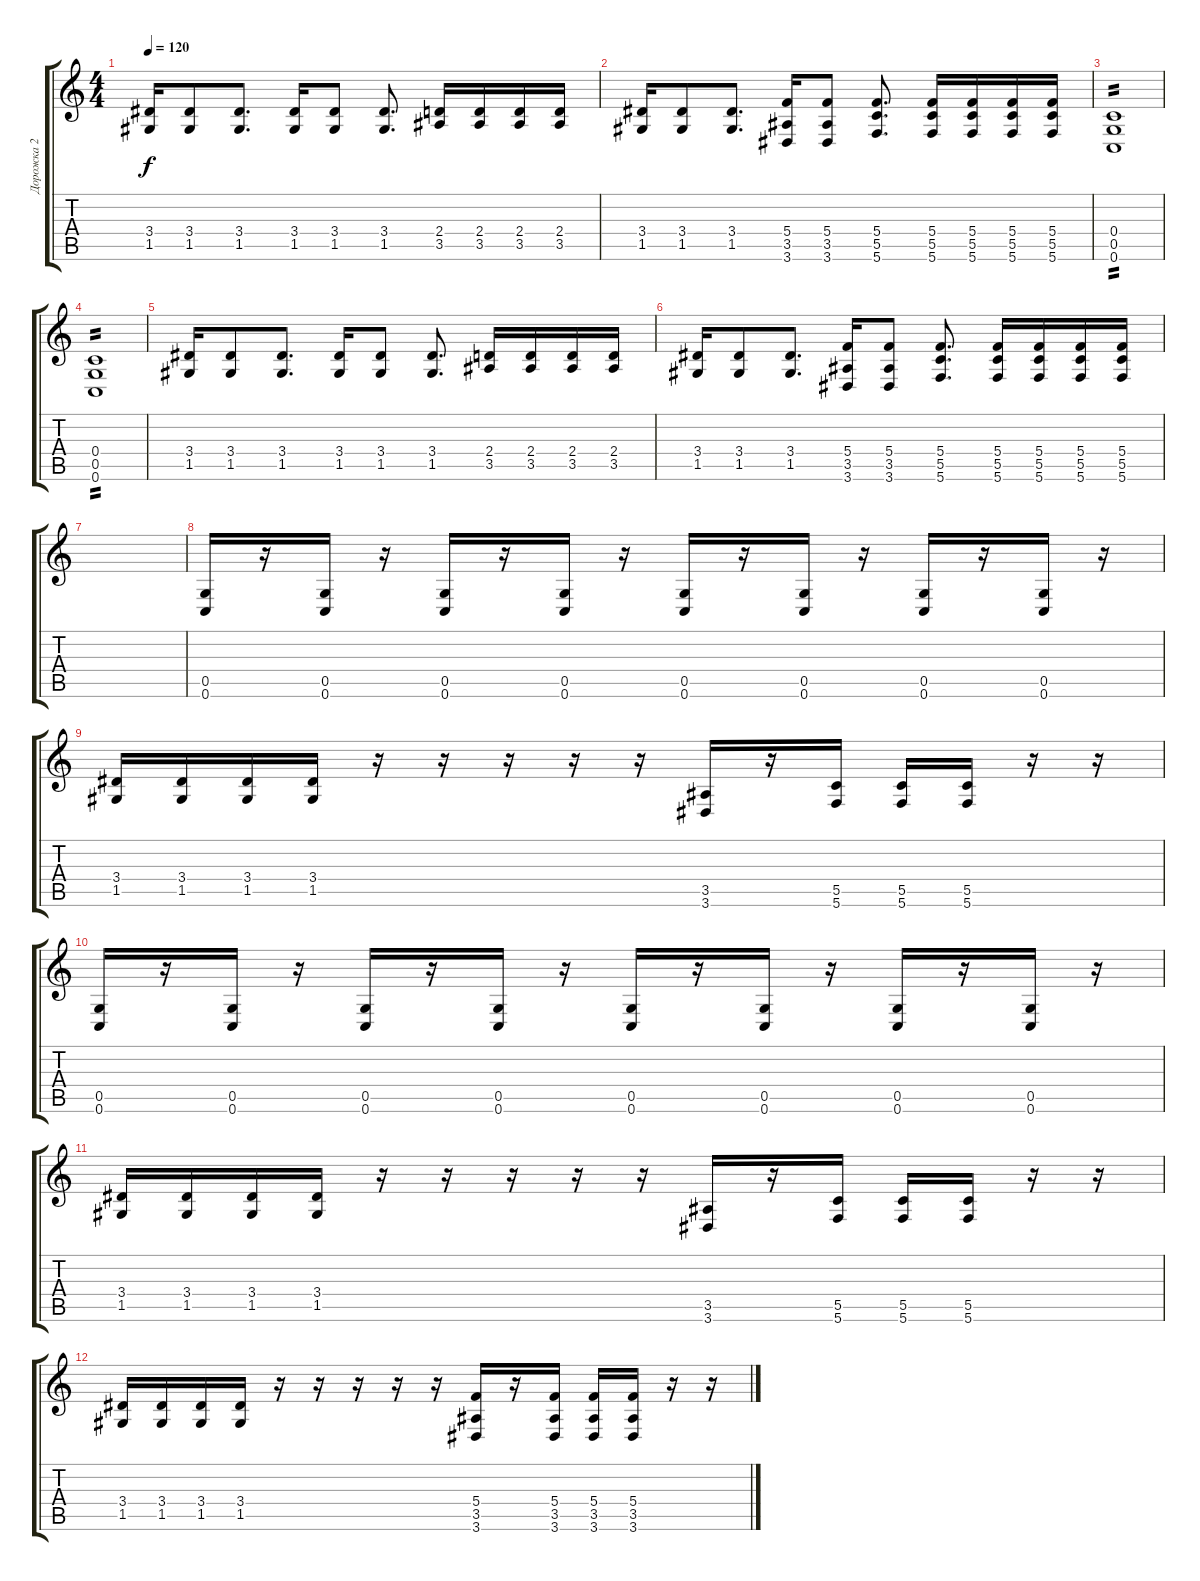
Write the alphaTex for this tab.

\track ("Дорожка 2" "Дорожка 2") {instrument distortionguitar}
\staff {score tabs}
\tuning (D4 A3 F3 C3 G2 C2) {hide}
\ts (4 4)
\tempo 120
\clef g2
\ks c
(3.4 1.5).16{dy f} (3.4 1.5).8 (3.4 1.5).8{d} (3.4 1.5).16 (3.4 1.5).8 (3.4 1.5).8{d} (2.4 3.5).16 (2.4 3.5).16 (2.4 3.5).16 (2.4 3.5).16 |
(3.4 1.5).16 (3.4 1.5).8 (3.4 1.5).8{d} (5.4 3.5 3.6).16 (5.4 3.5 3.6).8 (5.4 5.5 5.6).8{d} (5.4 5.5 5.6).16 (5.4 5.5 5.6).16 (5.4 5.5 5.6).16 (5.4 5.5 5.6).16 |
(0.4 0.5 0.6).1{tp 2} |
(0.4 0.5 0.6).1{tp 2} |
(3.4 1.5).16 (3.4 1.5).8 (3.4 1.5).8{d} (3.4 1.5).16 (3.4 1.5).8 (3.4 1.5).8{d} (2.4 3.5).16 (2.4 3.5).16 (2.4 3.5).16 (2.4 3.5).16 |
(3.4 1.5).16 (3.4 1.5).8 (3.4 1.5).8{d} (5.4 3.5 3.6).16 (5.4 3.5 3.6).8 (5.4 5.5 5.6).8{d} (5.4 5.5 5.6).16 (5.4 5.5 5.6).16 (5.4 5.5 5.6).16 (5.4 5.5 5.6).16 |
|
(0.5 0.6).16 r.16 (0.5 0.6).16 r.16 (0.5 0.6).16 r.16 (0.5 0.6).16 r.16 (0.5 0.6).16 r.16 (0.5 0.6).16 r.16 (0.5 0.6).16 r.16 (0.5 0.6).16 r.16 |
(3.4 1.5).16 (3.4 1.5).16 (3.4 1.5).16 (3.4 1.5).16 r.16 r.16 r.16 r.16 r.16 (3.5 3.6).16 r.16 (5.5 5.6).16 (5.5 5.6).16 (5.5 5.6).16 r.16 r.16 |
(0.5 0.6).16 r.16 (0.5 0.6).16 r.16 (0.5 0.6).16 r.16 (0.5 0.6).16 r.16 (0.5 0.6).16 r.16 (0.5 0.6).16 r.16 (0.5 0.6).16 r.16 (0.5 0.6).16 r.16 |
(3.4 1.5).16 (3.4 1.5).16 (3.4 1.5).16 (3.4 1.5).16 r.16 r.16 r.16 r.16 r.16 (3.5 3.6).16 r.16 (5.5 5.6).16 (5.5 5.6).16 (5.5 5.6).16 r.16 r.16 |
(3.4 1.5).16 (3.4 1.5).16 (3.4 1.5).16 (3.4 1.5).16 r.16 r.16 r.16 r.16 r.16 (5.4 3.5 3.6).16 r.16 (5.4 3.5 3.6).16 (5.4 3.5 3.6).16 (5.4 3.5 3.6).16 r.16 r.16
